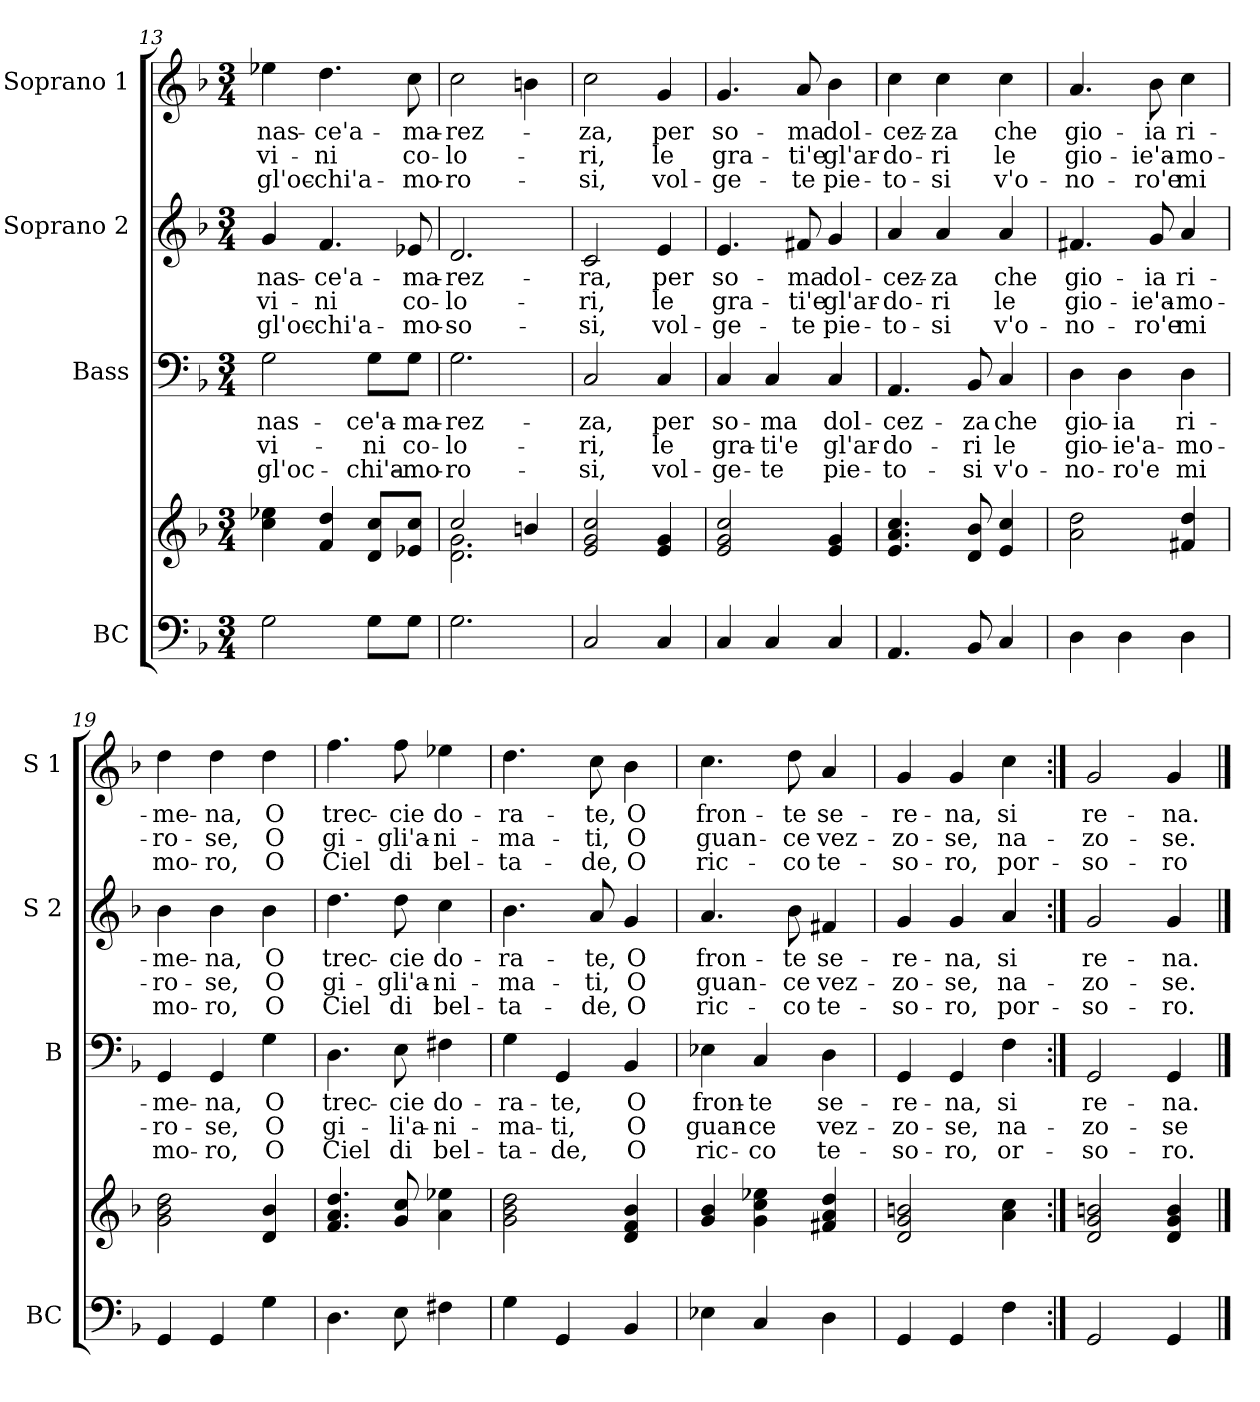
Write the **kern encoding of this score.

**kern	**kern	**kern	**text	**text	**text	**kern	**text	**text	**text	**kern	**text	**text	**text
*part4	*part4	*part3	*part3	*part3	*part3	*part2	*part2	*part2	*part2	*part1	*part1	*part1	*part1
*staff5	*staff4	*staff3	*staff3	*staff3	*staff3	*staff2	*staff2	*staff2	*staff2	*staff1	*staff1	*staff1	*staff1
*I"BC	*	*I"Bass	*	*	*	*I"Soprano 2	*	*	*	*I"Soprano 1	*	*	*
*I'BC	*	*I'B	*	*	*	*I'S 2	*	*	*	*I'S 1	*	*	*
!!LO:PB:g=z
*clefF4	*clefG2	*clefF4	*	*	*	*clefG2	*	*	*	*clefG2	*	*	*
*k[b-]	*k[b-]	*k[b-]	*	*	*	*k[b-]	*	*	*	*k[b-]	*	*	*
*F:	*F:	*F:	*	*	*	*F:	*	*	*	*F:	*	*	*
*M3/4	*M3/4	*M3/4	*	*	*	*M3/4	*	*	*	*M3/4	*	*	*
=13	=13	=13	=13	=13	=13	=13	=13	=13	=13	=13	=13	=13	=13
2G\	4cc\ 4ee-X\	2G\	nas-	-vi-	-gl'oc-	4g/	nas-	vi-	-gl'oc-	4ee-X\	nas-	vi-	-gl'oc-
.	4f/ 4dd/	.	.	.	.	4.f/	-ce'a-	-ni	-chi'a-	4.dd\	-ce'a-	-ni	-chi'a-
8G\L	8d/ 8cc/L	8G\L	-ce'a-	-ni	-chi'a-	.	.	.	.	.	.	.	.
8G\J	8e-X/ 8cc/J	8G\J	-ma-	co-	-mo-	8e-X/	-ma-	co-	-mo-	8cc\	-ma-	co-	-mo-
=14	=14	=14	=14	=14	=14	=14	=14	=14	=14	=14	=14	=14	=14
*	*^	*	*	*	*	*	*	*	*	*	*	*	*
2.G\	2cc/	2.d\ 2.g\	2.G\	-rez-	-lo-	-ro-	2.d/	-rez-	-lo-	-so-	2cc\	-rez-	-lo-	-ro-
.	4bn/	.	.	.	.	.	.	.	.	.	4bn\	.	.	.
*	*v	*v	*	*	*	*	*	*	*	*	*	*	*	*
=15	=15	=15	=15	=15	=15	=15	=15	=15	=15	=15	=15	=15	=15
2C/	2e/ 2g/ 2cc/	2C/	-za,	-ri,	-si,	2c/	-ra,	-ri,	-si,	2cc\	-za,	-ri,	-si,
4C/	4e/ 4g/	4C/	per	le	vol-	4e/	per	le	vol-	4g/	per	le	vol-
=16	=16	=16	=16	=16	=16	=16	=16	=16	=16	=16	=16	=16	=16
4C/	2e/ 2g/ 2cc/	4C/	so-	gra-	-ge-	4.e/	so-	gra-	-ge-	4.g/	so-	gra-	-ge-
4C/	.	4C/	-ma	-ti'e	-te	.	.	.	.	.	.	.	.
.	.	.	.	.	.	8f#X/	-ma	-ti'e	-te	8a/	-ma	-ti'e	-te
4C/	4e/ 4g/	4C/	dol-	gl'ar-	pie-	4g/	dol-	gl'ar-	pie-	4b-\	dol-	gl'ar-	pie-
=17	=17	=17	=17	=17	=17	=17	=17	=17	=17	=17	=17	=17	=17
4.AA/	4.e/ 4.a/ 4.cc/	4.AA/	-cez-	-do-	-to-	4a/	-cez-	-do-	-to-	4cc\	-cez-	-do-	-to-
.	.	.	.	.	.	4a/	-za	-ri	-si	4cc\	-za	-ri	-si
8BB-/	8d/ 8b-/	8BB-/	-za	-ri	-si	.	.	.	.	.	.	.	.
4C/	4e/ 4cc/	4C/	che	le	v'o-	4a/	che	le	v'o-	4cc\	che	le	v'o-
=18	=18	=18	=18	=18	=18	=18	=18	=18	=18	=18	=18	=18	=18
4D\	2a\ 2dd\	4D\	gio-	gio-	-no-	4.f#X/	gio-	gio-	-no-	4.a/	gio-	gio-	-no-
4D\	.	4D\	-ia	-ie'a-	-ro'e	.	.	.	.	.	.	.	.
.	.	.	.	.	.	8g/	-ia	-ie'a-	-ro'e	8b-\	-ia	-ie'a-	-ro'e
4D\	4f#X/ 4dd/	4D\	ri-	-mo-	mi	4a/	ri-	-mo-	mi	4cc\	ri-	-mo-	mi
!!LO:LB:g=z
=19	=19	=19	=19	=19	=19	=19	=19	=19	=19	=19	=19	=19	=19
4GG/	2g\ 2b-\ 2dd\	4GG/	-me-	-ro-	mo-	4b-\	-me-	-ro-	mo-	4dd\	-me-	-ro-	mo-
4GG/	.	4GG/	-na,	-se,	-ro,	4b-\	-na,	-se,	-ro,	4dd\	-na,	-se,	-ro,
4G\	4d/ 4b-/	4G\	O	O	O	4b-\	O	O	O	4dd\	O	O	O
=20	=20	=20	=20	=20	=20	=20	=20	=20	=20	=20	=20	=20	=20
4.D\	4.f/ 4.a/ 4.dd/	4.D\	trec-	gi-	Ciel	4.dd\	trec-	gi-	Ciel	4.ff\	trec-	gi-	Ciel
8E\	8g/ 8cc/	8E\	-cie	-li'a-	di	8dd\	-cie	-gli'a-	di	8ff\	-cie	-gli'a-	di
4F#X\	4a\ 4ee-X\	4F#X\	do-	-ni-	bel-	4cc\	do-	-ni-	bel-	4ee-X\	do-	-ni-	bel-
=21	=21	=21	=21	=21	=21	=21	=21	=21	=21	=21	=21	=21	=21
4G\	2g\ 2b-\ 2dd\	4G\	-ra-	-ma-	-ta-	4.b-\	-ra-	-ma-	-ta-	4.dd\	-ra-	-ma-	-ta-
4GG/	.	4GG/	-te,	-ti,	-de,	.	.	.	.	.	.	.	.
.	.	.	.	.	.	8a/	-te,	-ti,	-de,	8cc\	-te,	-ti,	-de,
4BB-/	4d/ 4f/ 4b-/	4BB-/	O	O	O	4g/	O	O	O	4b-\	O	O	O
=22	=22	=22	=22	=22	=22	=22	=22	=22	=22	=22	=22	=22	=22
4E-X\	4g/ 4b-/	4E-X\	fron-	guan-	ric-	4.a/	fron-	guan-	ric-	4.cc\	fron-	guan-	ric-
4C/	4g\ 4cc\ 4ee-X\	4C/	-te	-ce	-co	.	.	.	.	.	.	.	.
.	.	.	.	.	.	8b-\	-te	-ce	-co	8dd\	-te	-ce	-co
4D\	4f#X/ 4a/ 4dd/	4D\	se-	vez-	te-	4f#X/	se-	vez-	te-	4a/	se-	vez-	te-
=23	=23	=23	=23	=23	=23	=23	=23	=23	=23	=23	=23	=23	=23
4GG/	2d/ 2g/ 2bn/	4GG/	-re-	-zo-	-so-	4g/	-re-	-zo-	-so-	4g/	-re-	-zo-	-so-
4GG/	.	4GG/	-na,	-se,	-ro,	4g/	-na,	-se,	-ro,	4g/	-na,	-se,	-ro,
4F\	4a\ 4cc\	4F\	si	na-	or-	4a/	si	na-	por-	4cc\	si	na-	por-
=24:|!	=24:|!	=24:|!	=24:|!	=24:|!	=24:|!	=24:|!	=24:|!	=24:|!	=24:|!	=24:|!	=24:|!	=24:|!	=24:|!
2GG/	2d/ 2g/ 2bn/	2GG/	re-	-zo-	-so-	2g/	re-	-zo-	-so-	2g/	re-	-zo-	-so-
4GG/	4d/ 4g/ 4b/	4GG/	-na.	-se	-ro.	4g/	-na.	-se.	-ro.	4g/	-na.	-se.	-ro
==	==	==	==	==	==	==	==	==	==	==	==	==	==
*-	*-	*-	*-	*-	*-	*-	*-	*-	*-	*-	*-	*-	*-
